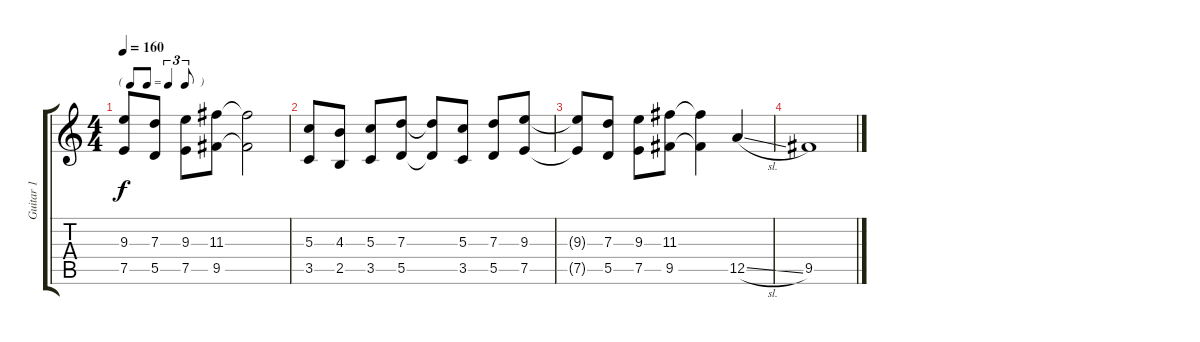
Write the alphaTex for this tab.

\track ("Guitar 1" "Guitar 1") {instrument distortionguitar}
\staff {score tabs}
\tuning (E4 B3 G3 D3 A2 E2) {hide}
\ts (4 4)
\tf triplet8th
\tempo 160
\clef g2
\ks c
(9.3{t} 7.5{t}).8{dy f} (7.3 5.5).8 (9.3 7.5).8 (11.3 9.5).8 (11.3{t} 9.5{t}).2 |
(5.3 3.5).8 (4.3 2.5).8 (5.3 3.5).8 (7.3 5.5).8 (7.3{t} 5.5{t}).8 (5.3 3.5).8 (7.3 5.5).8 (9.3 7.5).8 |
(9.3{t} 7.5{t}).8 (7.3 5.5).8 (9.3 7.5).8 (11.3 9.5).8 (11.3{t} 9.5{t}).4 12.5{sl}.4 |
9.5.1{volume 0}
